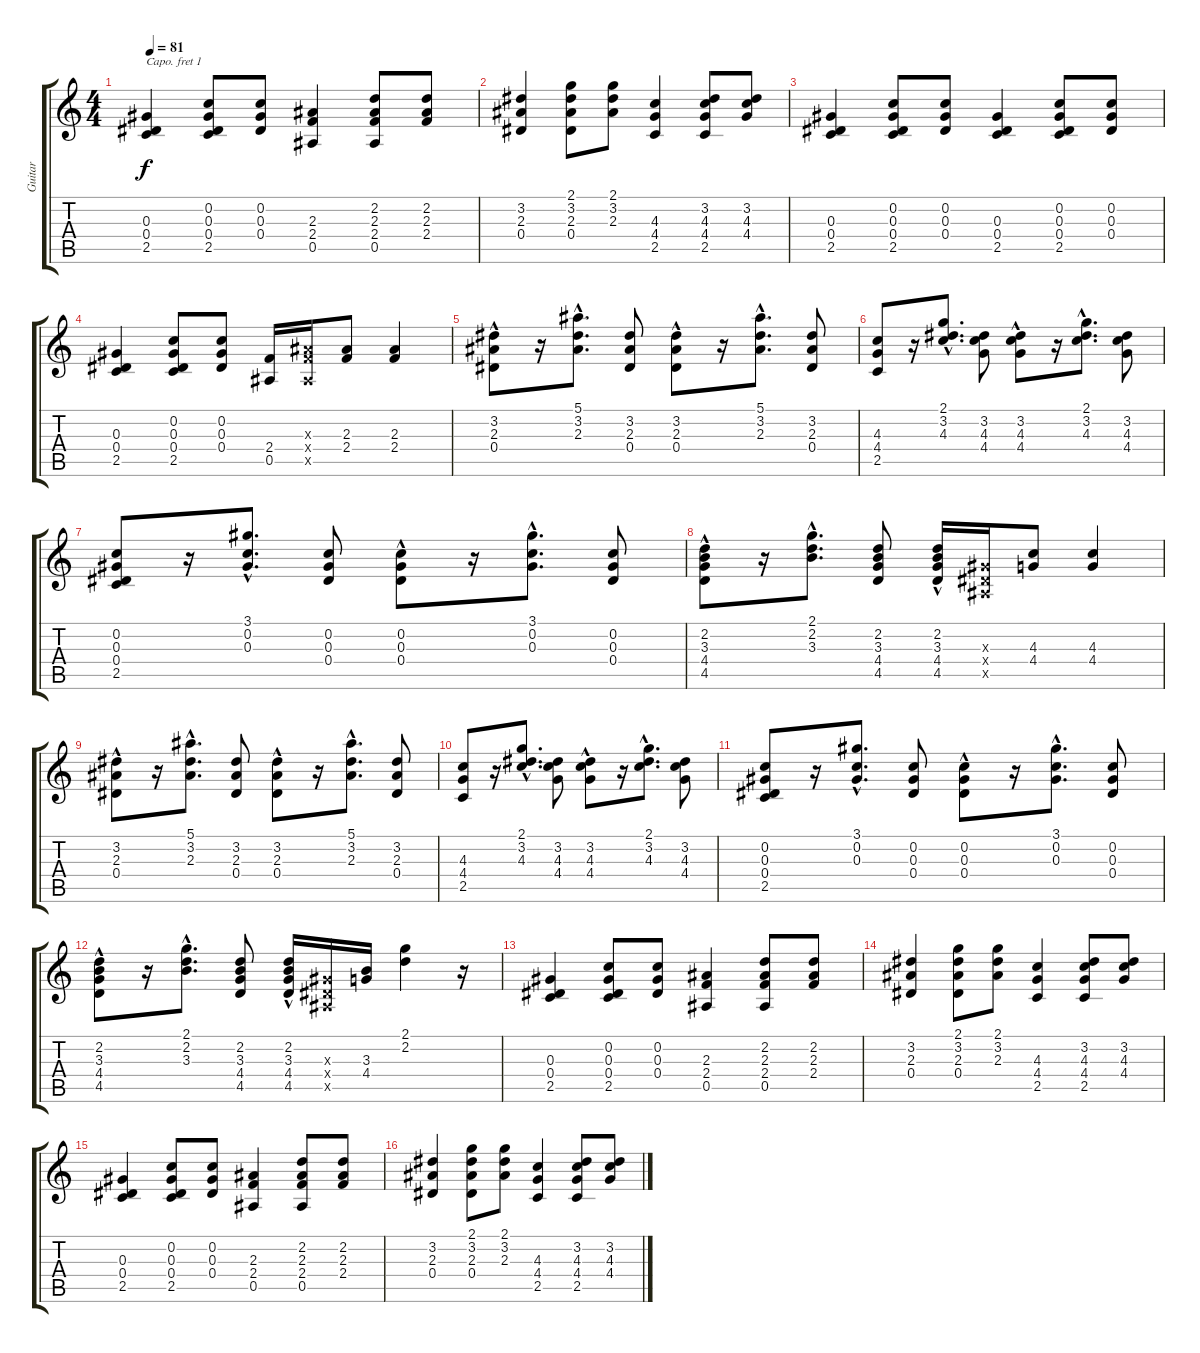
\track ("Guitar" "Guitar") {instrument electricguitarjazz}
\staff {score tabs}
\capo 1
\tuning (E4 B3 G3 D3 A2 E2) {hide}
\ts (4 4)
\tempo 81
\clef g2
\ks c
(0.3 0.4 2.5).4{dy f} (0.2 0.3 0.4 2.5).8 (0.2 0.3 0.4).8 (2.3 2.4 0.5).4 (2.2 2.3 2.4 0.5).8 (2.2 2.3 2.4).8 |
(3.2 2.3 0.4).4 (2.1 3.2 2.3 0.4).8 (2.1 3.2 2.3).8 (4.3 4.4 2.5).4 (3.2 4.3 4.4 2.5).8 (3.2 4.3 4.4).8 |
(0.3 0.4 2.5).4 (0.2 0.3 0.4 2.5).8 (0.2 0.3 0.4).8 (0.3 0.4 2.5).4 (0.2 0.3 0.4 2.5).8 (0.2 0.3 0.4).8 |
(0.3 0.4 2.5).4 (0.2 0.3 0.4 2.5).8 (0.2 0.3 0.4).8 (2.4 0.5).16 (2.3{x} 2.4{x} 0.5{x}).16 (2.3 2.4).8 (2.3 2.4).4 |
(3.2{hac} 2.3 0.4).8 r.16 (5.1{hac} 3.2{hac} 2.3{hac}).8{d} (3.2 2.3 0.4).8 (3.2{hac} 2.3 0.4).8 r.16 (5.1{hac} 3.2{hac} 2.3{hac}).8{d} (3.2 2.3 0.4).8 |
(4.3 4.4 2.5).8 r.16 (2.1{hac} 3.2{hac} 4.3{hac}).8{d} (3.2 4.3 4.4).8 (3.2{hac} 4.3 4.4).8 r.16 (2.1{hac} 3.2{hac} 4.3{hac}).8{d} (3.2 4.3 4.4).8 |
(0.2 0.3 0.4 2.5).8 r.16 (3.1{hac} 0.2{hac} 0.3{hac}).8{d} (0.2 0.3 0.4).8 (0.2{hac} 0.3 0.4).8 r.16 (3.1{hac} 0.2{hac} 0.3{hac}).8{d} (0.2 0.3 0.4).8 |
(2.2{hac} 3.3 4.4 4.5).8 r.16 (2.1{hac} 2.2{hac} 3.3{hac}).8{d} (2.2 3.3 4.4 4.5).8 (2.2{hac} 3.3 4.4 4.5).16 (0.3{x} 0.4{x} 0.5{x}).16 (4.3 4.4).8 (4.3 4.4).4 |
(3.2{hac} 2.3 0.4).8 r.16 (5.1{hac} 3.2{hac} 2.3{hac}).8{d} (3.2 2.3 0.4).8 (3.2{hac} 2.3 0.4).8 r.16 (5.1{hac} 3.2{hac} 2.3{hac}).8{d} (3.2 2.3 0.4).8 |
(4.3 4.4 2.5).8 r.16 (2.1{hac} 3.2{hac} 4.3{hac}).8{d} (3.2 4.3 4.4).8 (3.2{hac} 4.3 4.4).8 r.16 (2.1{hac} 3.2{hac} 4.3{hac}).8{d} (3.2 4.3 4.4).8 |
(0.2 0.3 0.4 2.5).8 r.16 (3.1{hac} 0.2{hac} 0.3{hac}).8{d} (0.2 0.3 0.4).8 (0.2{hac} 0.3 0.4).8 r.16 (3.1{hac} 0.2{hac} 0.3{hac}).8{d} (0.2 0.3 0.4).8 |
(2.2{hac} 3.3 4.4 4.5).8 r.16 (2.1{hac} 2.2{hac} 3.3{hac}).8{d} (2.2 3.3 4.4 4.5).8 (2.2{hac} 3.3 4.4 4.5).16 (0.3{x} 0.4{x} 0.5{x}).16 (3.3 4.4).16 (2.1 2.2).4 r.16 |
(0.3 0.4 2.5).4 (0.2 0.3 0.4 2.5).8 (0.2 0.3 0.4).8 (2.3 2.4 0.5).4 (2.2 2.3 2.4 0.5).8 (2.2 2.3 2.4).8 |
(3.2 2.3 0.4).4 (2.1 3.2 2.3 0.4).8 (2.1 3.2 2.3).8 (4.3 4.4 2.5).4 (3.2 4.3 4.4 2.5).8 (3.2 4.3 4.4).8 |
(0.3 0.4 2.5).4 (0.2 0.3 0.4 2.5).8 (0.2 0.3 0.4).8 (2.3 2.4 0.5).4 (2.2 2.3 2.4 0.5).8 (2.2 2.3 2.4).8 |
(3.2 2.3 0.4).4 (2.1 3.2 2.3 0.4).8 (2.1 3.2 2.3).8 (4.3 4.4 2.5).4 (3.2 4.3 4.4 2.5).8 (3.2 4.3 4.4).8
